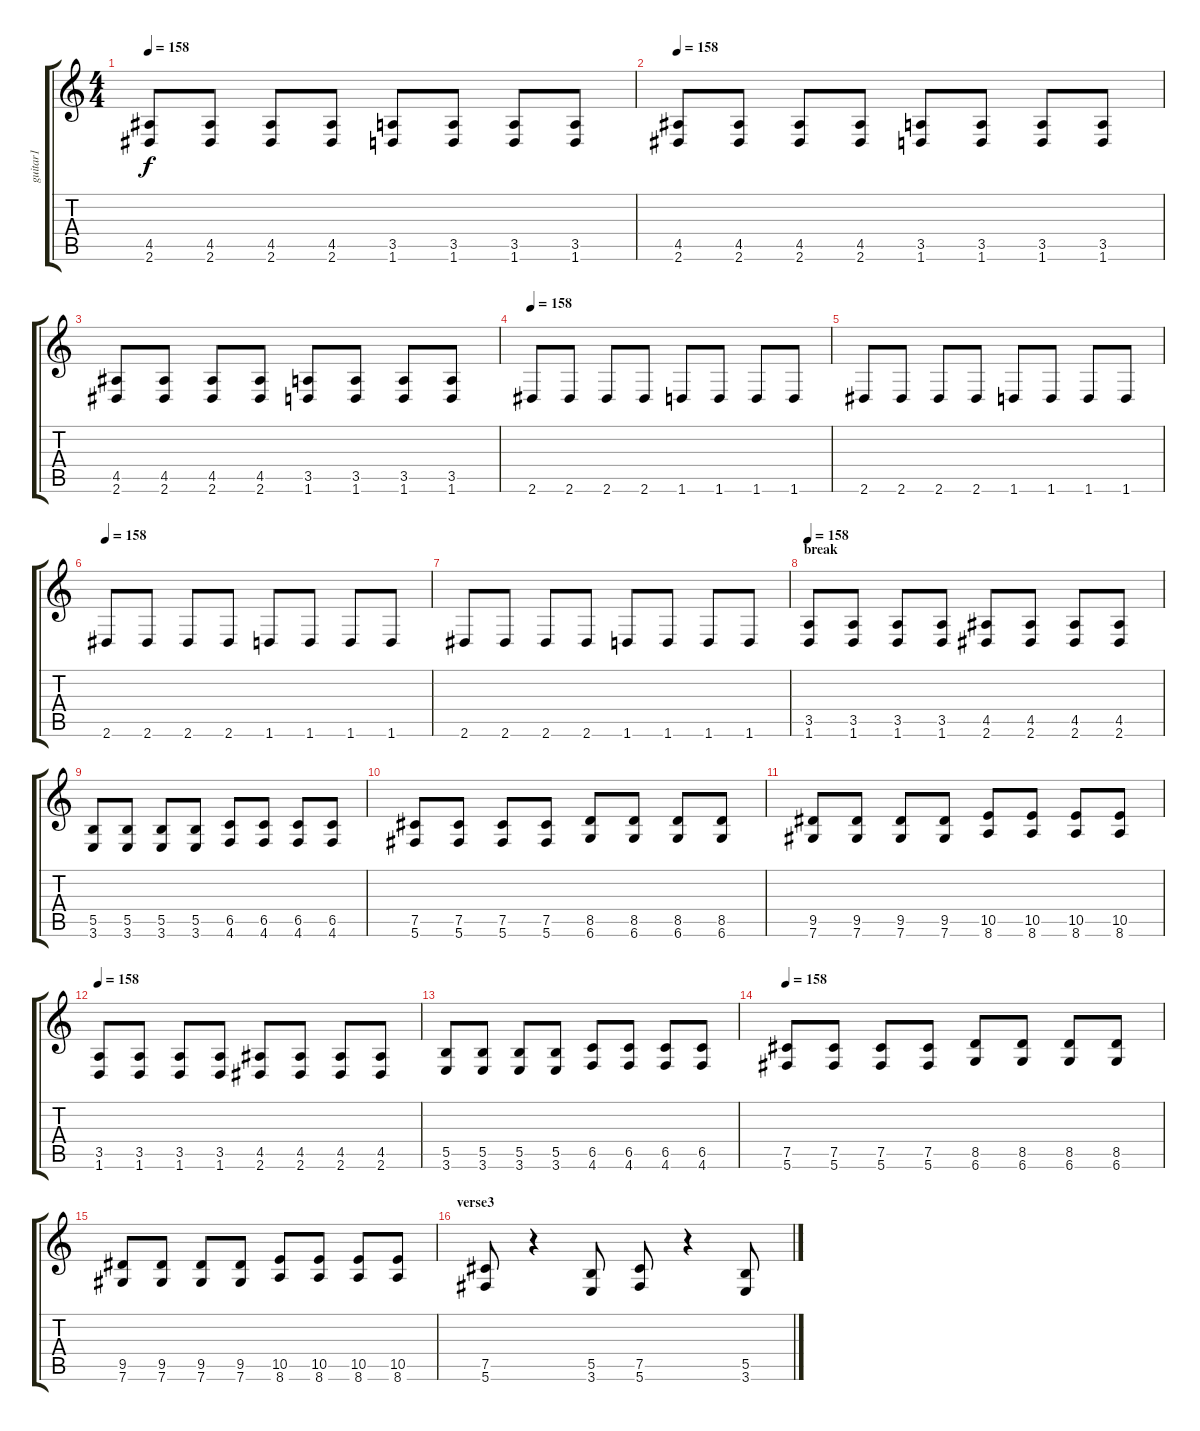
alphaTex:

\track ("guitar1" "guitar1") {instrument distortionguitar}
\staff {score tabs}
\tuning (C4 Ab3 E3 B2 Gb2 Db2) {hide}
\ts (4 4)
\tempo 158
\clef g2
\ks c
(4.5 2.6).8{dy f} (4.5 2.6).8 (4.5 2.6).8 (4.5 2.6).8 (3.5 1.6).8 (3.5 1.6).8 (3.5 1.6).8 (3.5 1.6).8 |
\tempo 158
(4.5 2.6).8 (4.5 2.6).8 (4.5 2.6).8 (4.5 2.6).8 (3.5 1.6).8 (3.5 1.6).8 (3.5 1.6).8 (3.5 1.6).8 |
(4.5 2.6).8 (4.5 2.6).8 (4.5 2.6).8 (4.5 2.6).8 (3.5 1.6).8 (3.5 1.6).8 (3.5 1.6).8 (3.5 1.6).8 |
\tempo 158
2.6.8 2.6.8 2.6.8 2.6.8 1.6.8 1.6.8 1.6.8 1.6.8 |
2.6.8 2.6.8 2.6.8 2.6.8 1.6.8 1.6.8 1.6.8 1.6.8 |
\tempo 158
2.6.8 2.6.8 2.6.8 2.6.8 1.6.8 1.6.8 1.6.8 1.6.8 |
2.6.8 2.6.8 2.6.8 2.6.8 1.6.8 1.6.8 1.6.8 1.6.8 |
\section ("" "break")
\tempo 158
(3.5 1.6).8 (3.5 1.6).8 (3.5 1.6).8 (3.5 1.6).8 (4.5 2.6).8 (4.5 2.6).8 (4.5 2.6).8 (4.5 2.6).8 |
(5.5 3.6).8 (5.5 3.6).8 (5.5 3.6).8 (5.5 3.6).8 (6.5 4.6).8 (6.5 4.6).8 (6.5 4.6).8 (6.5 4.6).8 |
(7.5 5.6).8 (7.5 5.6).8 (7.5 5.6).8 (7.5 5.6).8 (8.5 6.6).8 (8.5 6.6).8 (8.5 6.6).8 (8.5 6.6).8 |
(9.5 7.6).8 (9.5 7.6).8 (9.5 7.6).8 (9.5 7.6).8 (10.5 8.6).8 (10.5 8.6).8 (10.5 8.6).8 (10.5 8.6).8 |
\tempo 158
(3.5 1.6).8 (3.5 1.6).8 (3.5 1.6).8 (3.5 1.6).8 (4.5 2.6).8 (4.5 2.6).8 (4.5 2.6).8 (4.5 2.6).8 |
(5.5 3.6).8 (5.5 3.6).8 (5.5 3.6).8 (5.5 3.6).8 (6.5 4.6).8 (6.5 4.6).8 (6.5 4.6).8 (6.5 4.6).8 |
\tempo 158
(7.5 5.6).8 (7.5 5.6).8 (7.5 5.6).8 (7.5 5.6).8 (8.5 6.6).8 (8.5 6.6).8 (8.5 6.6).8 (8.5 6.6).8 |
(9.5 7.6).8 (9.5 7.6).8 (9.5 7.6).8 (9.5 7.6).8 (10.5 8.6).8 (10.5 8.6).8 (10.5 8.6).8 (10.5 8.6).8 |
\section ("" "verse3")
(7.5 5.6).8 r.4 (5.5 3.6).8 (7.5 5.6).8 r.4 (5.5 3.6).8
